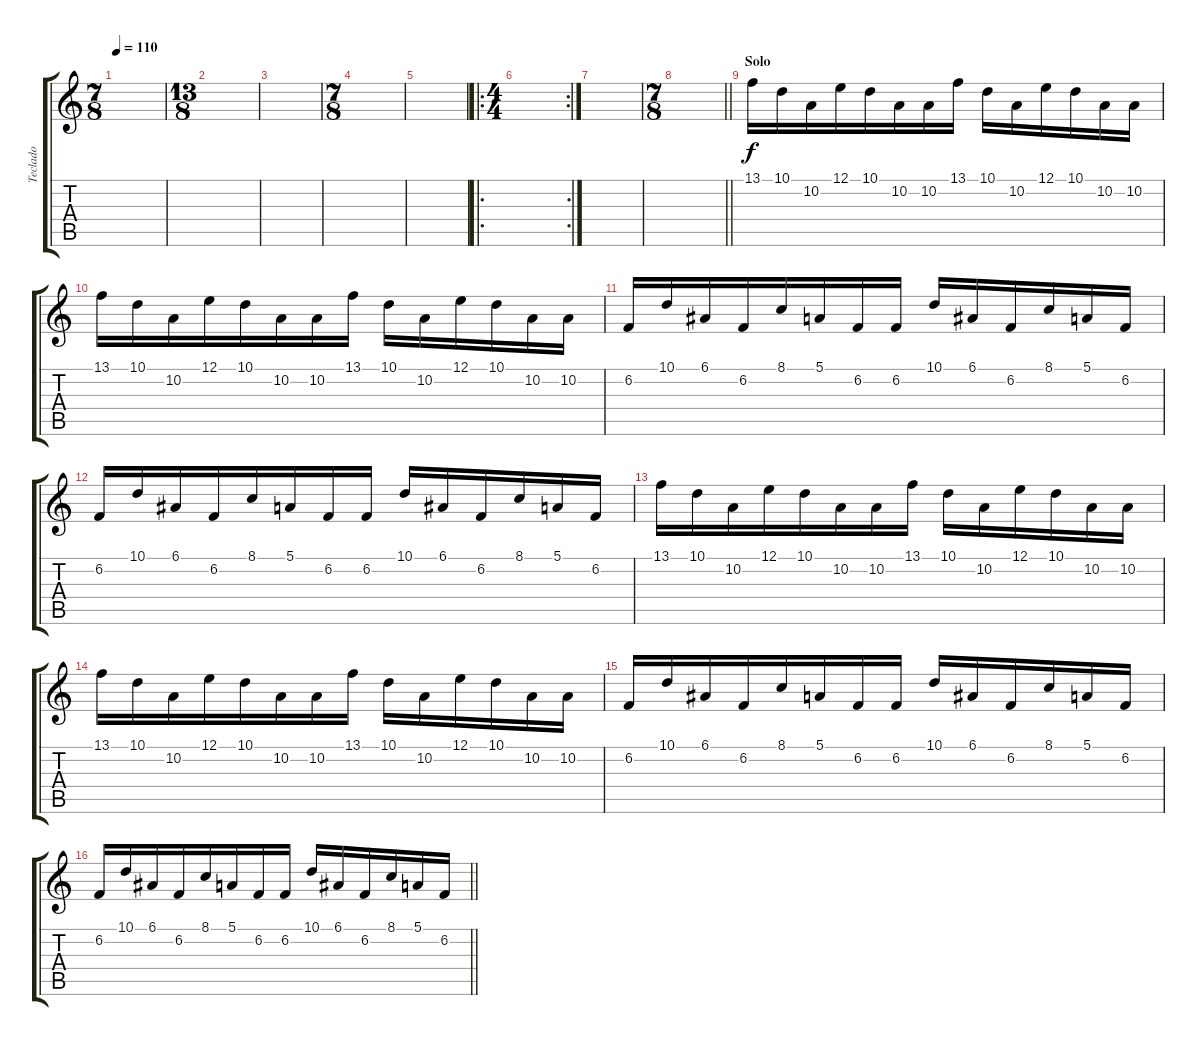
\track ("Teclado " "Teclado ") {instrument pad2warm}
\staff {score tabs}
\tuning (E4 B3 G3 D3 A2 E2) {hide}
\ts (7 8)
\tempo 110
\clef g2
\ks c
|
\ts (13 8)
|
|
\ts (7 8)
|
|
\ro
\rc 2
\ts (4 4)
|
|
\ts (7 8)
\barLineRight lightlight
|
\section ("" "Solo ")
13.1.16 10.1.16 10.2.16 12.1.16 10.1.16 10.2.16 10.2.16 13.1.16 10.1.16 10.2.16 12.1.16 10.1.16 10.2.16 10.2.16 |
13.1.16 10.1.16 10.2.16 12.1.16 10.1.16 10.2.16 10.2.16 13.1.16 10.1.16 10.2.16 12.1.16 10.1.16 10.2.16 10.2.16 |
6.2.16 10.1.16 6.1.16 6.2.16 8.1.16 5.1.16 6.2.16 6.2.16 10.1.16 6.1.16 6.2.16 8.1.16 5.1.16 6.2.16 |
6.2.16 10.1.16 6.1.16 6.2.16 8.1.16 5.1.16 6.2.16 6.2.16 10.1.16 6.1.16 6.2.16 8.1.16 5.1.16 6.2.16 |
13.1.16 10.1.16 10.2.16 12.1.16 10.1.16 10.2.16 10.2.16 13.1.16 10.1.16 10.2.16 12.1.16 10.1.16 10.2.16 10.2.16 |
13.1.16 10.1.16 10.2.16 12.1.16 10.1.16 10.2.16 10.2.16 13.1.16 10.1.16 10.2.16 12.1.16 10.1.16 10.2.16 10.2.16 |
6.2.16 10.1.16 6.1.16 6.2.16 8.1.16 5.1.16 6.2.16 6.2.16 10.1.16 6.1.16 6.2.16 8.1.16 5.1.16 6.2.16 |
\barLineRight lightlight
6.2.16 10.1.16 6.1.16 6.2.16 8.1.16 5.1.16 6.2.16 6.2.16 10.1.16 6.1.16 6.2.16 8.1.16 5.1.16 6.2.16
